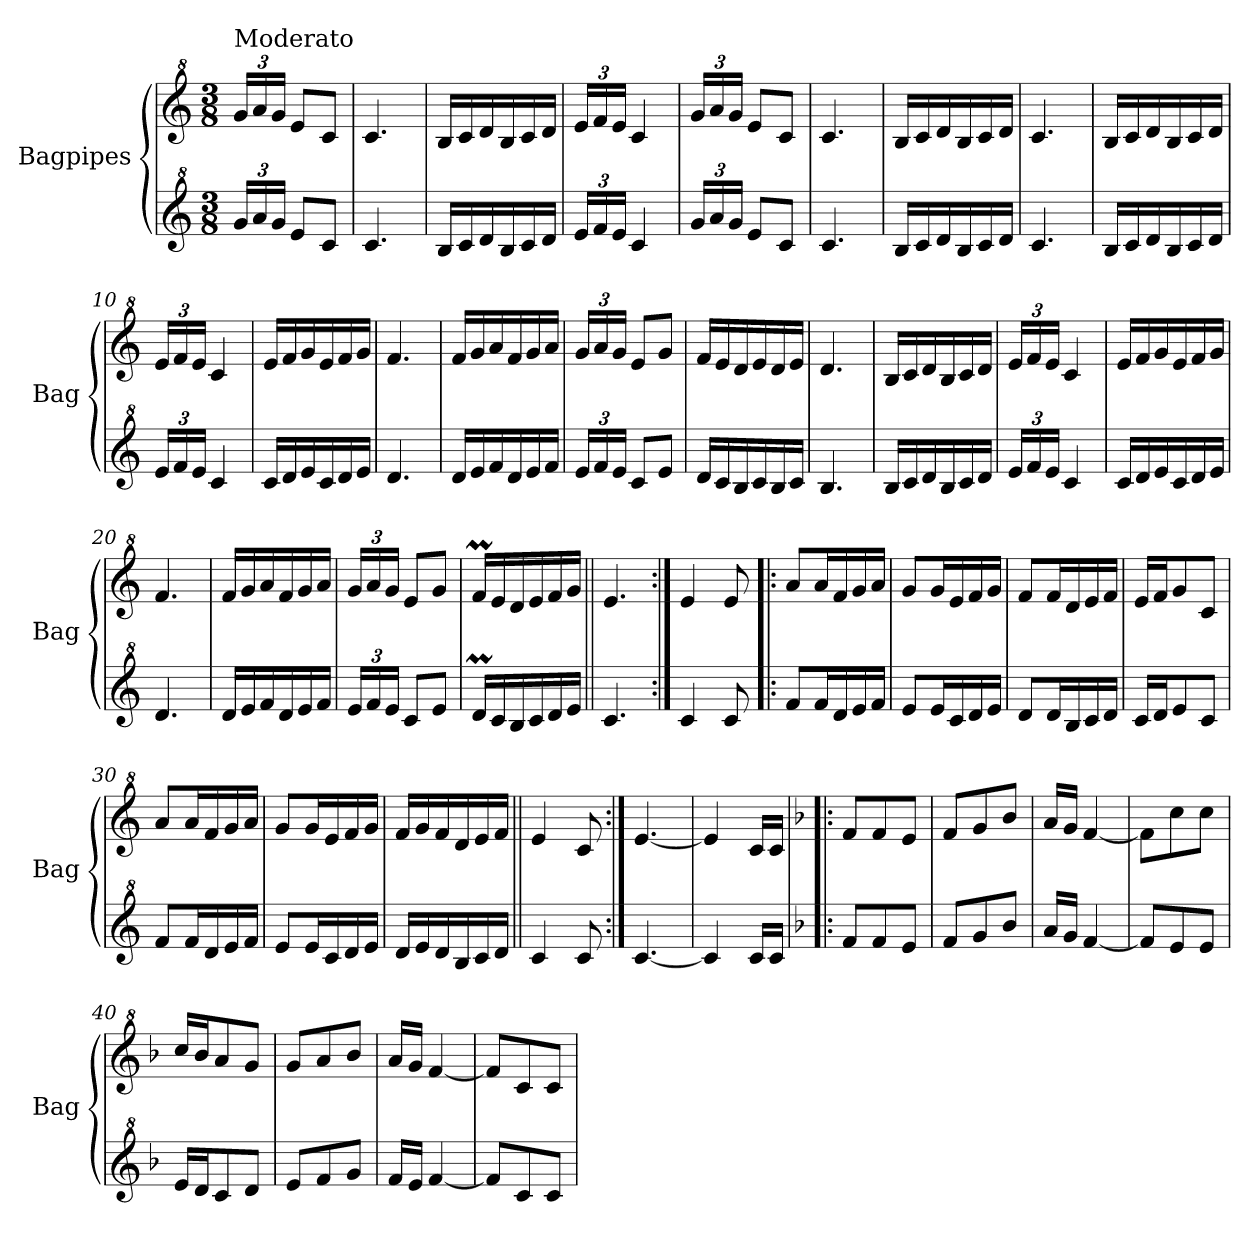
**kern	**kern
*part2	*part1
*staff2	*staff1
*I"Bagpipes	*I"Bagpipes
*I'Bag	*I'Bag
*clefG^2	*clefG^2
*k[]	*k[]
*C:	*C:
*M3/8	*M3/8
*Xbrackettup	*Xbrackettup
=1	=1
!	!LO:TX:a:t=Moderato
24gg/LL	24gg/LL
24aa/	24aa/
24gg/JJ	24gg/JJ
8ee/L	8ee/L
8cc/J	8cc/J
=2	=2
4.cc/	4.cc/
=3	=3
16b/LL	16b/LL
16cc/	16cc/
16dd/	16dd/
16b/	16b/
16cc/	16cc/
16dd/JJ	16dd/JJ
=4	=4
24ee/LL	24ee/LL
24ff/	24ff/
24ee/JJ	24ee/JJ
4cc/	4cc/
=5	=5
24gg/LL	24gg/LL
24aa/	24aa/
24gg/JJ	24gg/JJ
8ee/L	8ee/L
8cc/J	8cc/J
=6	=6
4.cc/	4.cc/
=7	=7
16b/LL	16b/LL
16cc/	16cc/
16dd/	16dd/
16b/	16b/
16cc/	16cc/
16dd/JJ	16dd/JJ
=8	=8
4.cc/	4.cc/
=9	=9
16b/LL	16b/LL
16cc/	16cc/
16dd/	16dd/
16b/	16b/
16cc/	16cc/
16dd/JJ	16dd/JJ
!!LO:LB:g=z
=10	=10
24ee/LL	24ee/LL
24ff/	24ff/
24ee/JJ	24ee/JJ
4cc/	4cc/
=11	=11
16cc/LL	16ee/LL
16dd/	16ff/
16ee/	16gg/
16cc/	16ee/
16dd/	16ff/
16ee/JJ	16gg/JJ
=12	=12
4.dd/	4.ff/
=13	=13
16dd/LL	16ff/LL
16ee/	16gg/
16ff/	16aa/
16dd/	16ff/
16ee/	16gg/
16ff/JJ	16aa/JJ
=14	=14
24ee/LL	24gg/LL
24ff/	24aa/
24ee/JJ	24gg/JJ
8cc/L	8ee/L
8ee/J	8gg/J
=15	=15
16dd/LL	16ff/LL
16cc/	16ee/
16b/	16dd/
16cc/	16ee/
16b/	16dd/
16cc/JJ	16ee/JJ
=16	=16
4.b/	4.dd/
=17	=17
16b/LL	16b/LL
16cc/	16cc/
16dd/	16dd/
16b/	16b/
16cc/	16cc/
16dd/JJ	16dd/JJ
!!LO:LB:g=z
=18	=18
24ee/LL	24ee/LL
24ff/	24ff/
24ee/JJ	24ee/JJ
4cc/	4cc/
=19	=19
16cc/LL	16ee/LL
16dd/	16ff/
16ee/	16gg/
16cc/	16ee/
16dd/	16ff/
16ee/JJ	16gg/JJ
=20	=20
4.dd/	4.ff/
=21	=21
16dd/LL	16ff/LL
16ee/	16gg/
16ff/	16aa/
16dd/	16ff/
16ee/	16gg/
16ff/JJ	16aa/JJ
=22	=22
24ee/LL	24gg/LL
24ff/	24aa/
24ee/JJ	24gg/JJ
8cc/L	8ee/L
8ee/J	8gg/J
=23	=23
16ddM/LL	16ffM/LL
16cc/	16ee/
16b/	16dd/
16cc/	16ee/
16dd/	16ff/
16ee/JJ	16gg/JJ
=24||	=24||
4.cc/	4.ee/
=25:|!	=25:|!
4cc/	4ee/
8cc/	8ee/
!!LO:LB:g=z
=26!|:	=26!|:
8ff/L	8aa/L
16ff/L	16aa/L
16dd/	16ff/
16ee/	16gg/
16ff/JJ	16aa/JJ
=27	=27
8ee/L	8gg/L
16ee/L	16gg/L
16cc/	16ee/
16dd/	16ff/
16ee/JJ	16gg/JJ
=28	=28
8dd/L	8ff/L
16dd/L	16ff/L
16b/	16dd/
16cc/	16ee/
16dd/JJ	16ff/JJ
=29	=29
16cc/LL	16ee/LL
16dd/J	16ff/J
8ee/	8gg/
8cc/J	8cc/J
=30	=30
8ff/L	8aa/L
16ff/L	16aa/L
16dd/	16ff/
16ee/	16gg/
16ff/JJ	16aa/JJ
=31	=31
8ee/L	8gg/L
16ee/L	16gg/L
16cc/	16ee/
16dd/	16ff/
16ee/JJ	16gg/JJ
=32	=32
16dd/LL	16ff/LL
16ee/	16gg/
16dd/	16ff/
16b/	16dd/
16cc/	16ee/
16dd/JJ	16ff/JJ
=33||	=33||
4cc/	4ee/
8cc/	8cc/
!!LO:LB:g=z
=34:|!	=34:|!
[4.cc/	[4.ee/
=35	=35
4cc/]	4ee/]
16cc/LL	16cc/LL
16cc/JJ	16cc/JJ
=36!|:	=36!|:
*k[b-]	*k[b-]
*F:	*F:
8ff/L	8ff/L
8ff/	8ff/
8ee/J	8ee/J
=37	=37
8ff/L	8ff/L
8gg/	8gg/
8bb-/J	8bb-/J
=38	=38
16aa/LL	16aa/LL
16gg/JJ	16gg/JJ
[4ff/	[4ff/
=39	=39
8ff/L]	8ff\L]
8ee/	8ccc\
8ee/J	8ccc\J
=40	=40
16ee/LL	16ccc/LL
16dd/J	16bb-/J
8cc/	8aa/
8dd/J	8gg/J
=41	=41
8ee/L	8gg/L
8ff/	8aa/
8gg/J	8bb-/J
=42	=42
16ff/LL	16aa/LL
16ee/JJ	16gg/JJ
[4ff/	[4ff/
=43	=43
8ff/L]	8ff/L]
8cc/	8cc/
8cc/J	8cc/J
=	=
*-	*-
